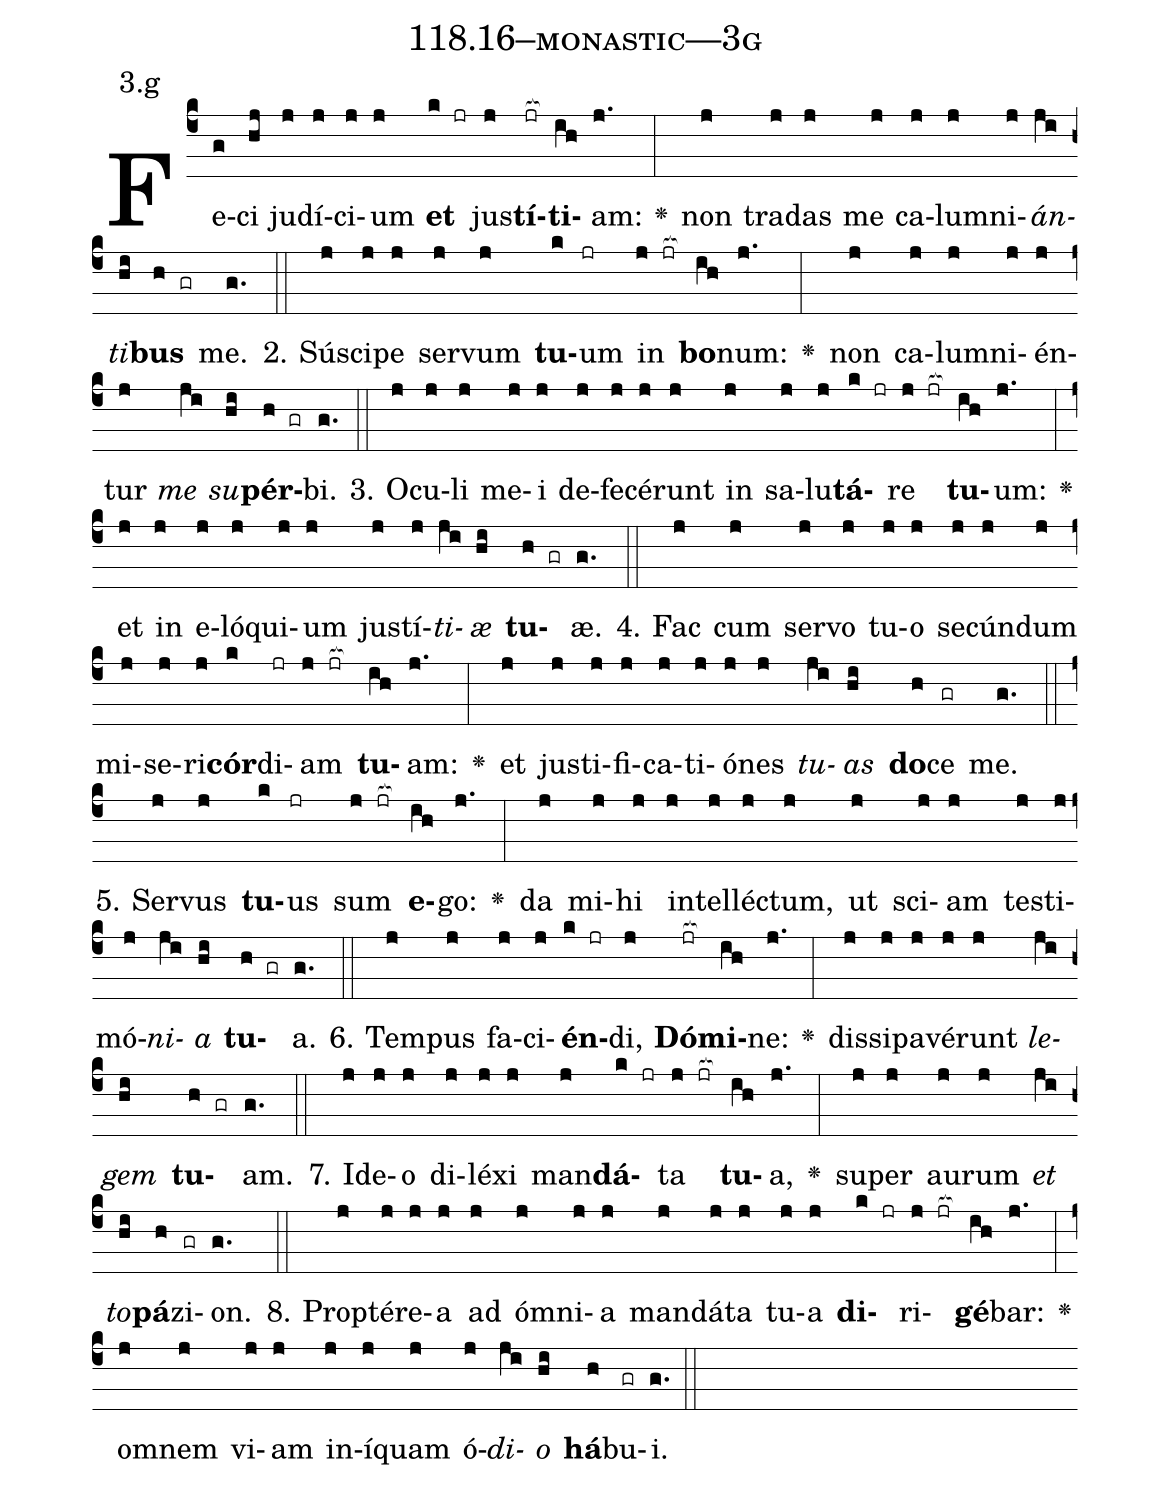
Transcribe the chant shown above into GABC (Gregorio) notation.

name: 118.16--monastic---3g;
annotation: 3.g;
%%
(c4)Fe(g)ci(hj) ju(j)dí(j)ci(j)um(j) <b>et</b>(k jr) jus(j)<b>tí</b>(jr[ocb:1{])<b>ti</b>(ih[ocb:0}])am:(j.) <v>\greheightstar</v>(:) non(j) tra(j)das(j) me(j) ca(j)lum(j)ni(j)<i>án</i>(ji)<i>ti</i>(hi)<b>bus</b>(h gr) me.(g.) (::)
2. Sú(j)sci(j)pe(j) ser(j)vum(j) <b>tu</b>(k)um(jr) in(j jr[ocb:1{]) <b>bo</b>(ih[ocb:0}])num:(j.) <v>\greheightstar</v>(:) non(j) ca(j)lum(j)ni(j)én(j)tur(j) <i>me</i>(ji) <i>su</i>(hi)<b>pér</b>(h gr)bi.(g.) (::)
3. O(j)cu(j)li(j) me(j)i(j) de(j)fe(j)cé(j)runt(j) in(j) sa(j)lu(j)<b>tá</b>(k jr)re(j jr[ocb:1{]) <b>tu</b>(ih[ocb:0}])um:(j.) <v>\greheightstar</v>(:) et(j) in(j) e(j)ló(j)qui(j)um(j) jus(j)tí(j)<i>ti</i>(ji)<i>æ</i>(hi) <b>tu</b>(h gr)æ.(g.) (::)
4. Fac(j) cum(j) ser(j)vo(j) tu(j)o(j) se(j)cún(j)dum(j) mi(j)se(j)ri(j)<b>cór</b>(k)di(jr)am(j jr[ocb:1{]) <b>tu</b>(ih[ocb:0}])am:(j.) <v>\greheightstar</v>(:) et(j) jus(j)ti(j)fi(j)ca(j)ti(j)ó(j)nes(j) <i>tu</i>(ji)<i>as</i>(hi) <b>do</b>(h)ce(gr) me.(g.) (::)
5. Ser(j)vus(j) <b>tu</b>(k)us(jr) sum(j jr[ocb:1{]) <b>e</b>(ih[ocb:0}])go:(j.) <v>\greheightstar</v>(:) da(j) mi(j)hi(j) in(j)tel(j)léc(j)tum,(j) ut(j) sci(j)am(j) tes(j)ti(j)mó(j)<i>ni</i>(ji)<i>a</i>(hi) <b>tu</b>(h gr)a.(g.) (::)
6. Tem(j)pus(j) fa(j)ci(j)<b>én</b>(k jr)di,(j) <b>Dó</b>(jr[ocb:1{])<b>mi</b>(ih[ocb:0}])ne:(j.) <v>\greheightstar</v>(:) dis(j)si(j)pa(j)vé(j)runt(j) <i>le</i>(ji)<i>gem</i>(hi) <b>tu</b>(h gr)am.(g.) (::)
7. Id(j)e(j)o(j) di(j)lé(j)xi(j) man(j)<b>dá</b>(k jr)ta(j jr[ocb:1{]) <b>tu</b>(ih[ocb:0}])a,(j.) <v>\greheightstar</v>(:) su(j)per(j) au(j)rum(j) <i>et</i>(ji) <i>to</i>(hi)<b>pá</b>(h)zi(gr)on.(g.) (::)
8. Prop(j)tér(j)e(j)a(j) ad(j) óm(j)ni(j)a(j) man(j)dá(j)ta(j) tu(j)a(j) <b>di</b>(k jr)ri(j jr[ocb:1{])<b>gé</b>(ih[ocb:0}])bar:(j.) <v>\greheightstar</v>(:) om(j)nem(j) vi(j)am(j) in(j)í(j)quam(j) ó(j)<i>di</i>(ji)<i>o</i>(hi) <b>há</b>(h)bu(gr)i.(g.) (::)
